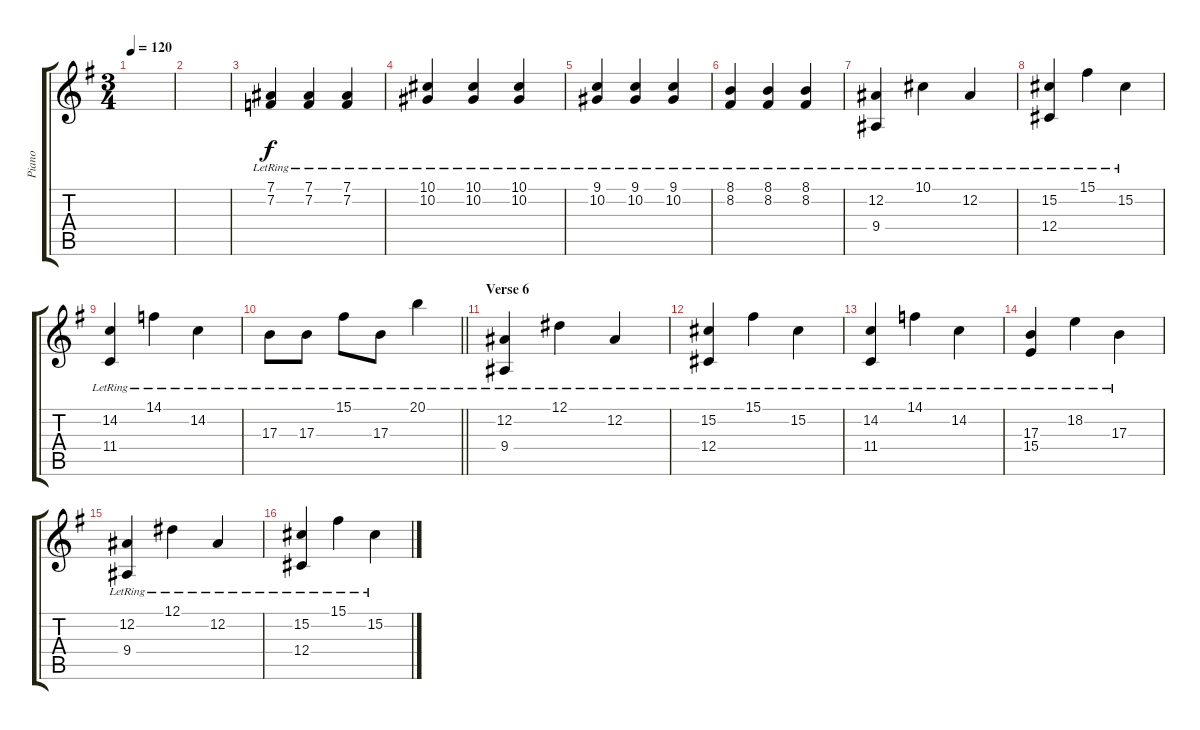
\track ("Piano" "Piano") {instrument brightacousticpiano}
\staff {score tabs}
\tuning (Eb4 Bb3 Gb3 Db3 Ab2 Eb2) {hide}
\ts (3 4)
\tempo 120
\clef g2
\ks g
|
|
(7.1{lr} 7.2{lr}).4 (7.1{lr} 7.2{lr}).4 (7.1{lr} 7.2{lr}).4 |
(10.1{lr} 10.2{lr}).4 (10.1{lr} 10.2{lr}).4 (10.1{lr} 10.2{lr}).4 |
(9.1{lr} 10.2{lr}).4 (9.1{lr} 10.2{lr}).4 (9.1{lr} 10.2{lr}).4 |
(8.1{lr} 8.2{lr}).4 (8.1{lr} 8.2{lr}).4 (8.1{lr} 8.2{lr}).4 |
(12.2{lr} 9.4{lr}).4 10.1{lr}.4 12.2{lr}.4 |
(15.2{lr} 12.4{lr}).4 15.1{lr}.4 15.2{lr}.4 |
(14.2{lr} 11.4{lr}).4 14.1{lr}.4 14.2{lr}.4 |
\barLineRight lightlight
17.3{lr}.8 17.3{lr}.8 15.1{lr}.8 17.3{lr}.8 20.1{lr}.4 |
\section ("" "Verse 6")
(12.2{lr} 9.4{lr}).4 12.1{lr}.4 12.2{lr}.4 |
(15.2{lr} 12.4{lr}).4 15.1{lr}.4 15.2{lr}.4 |
(14.2{lr} 11.4{lr}).4 14.1{lr}.4 14.2{lr}.4 |
(17.3{lr} 15.4{lr}).4 18.2{lr}.4 17.3{lr}.4 |
(12.2{lr} 9.4{lr}).4 12.1{lr}.4 12.2{lr}.4 |
(15.2{lr} 12.4{lr}).4 15.1{lr}.4 15.2{lr}.4
